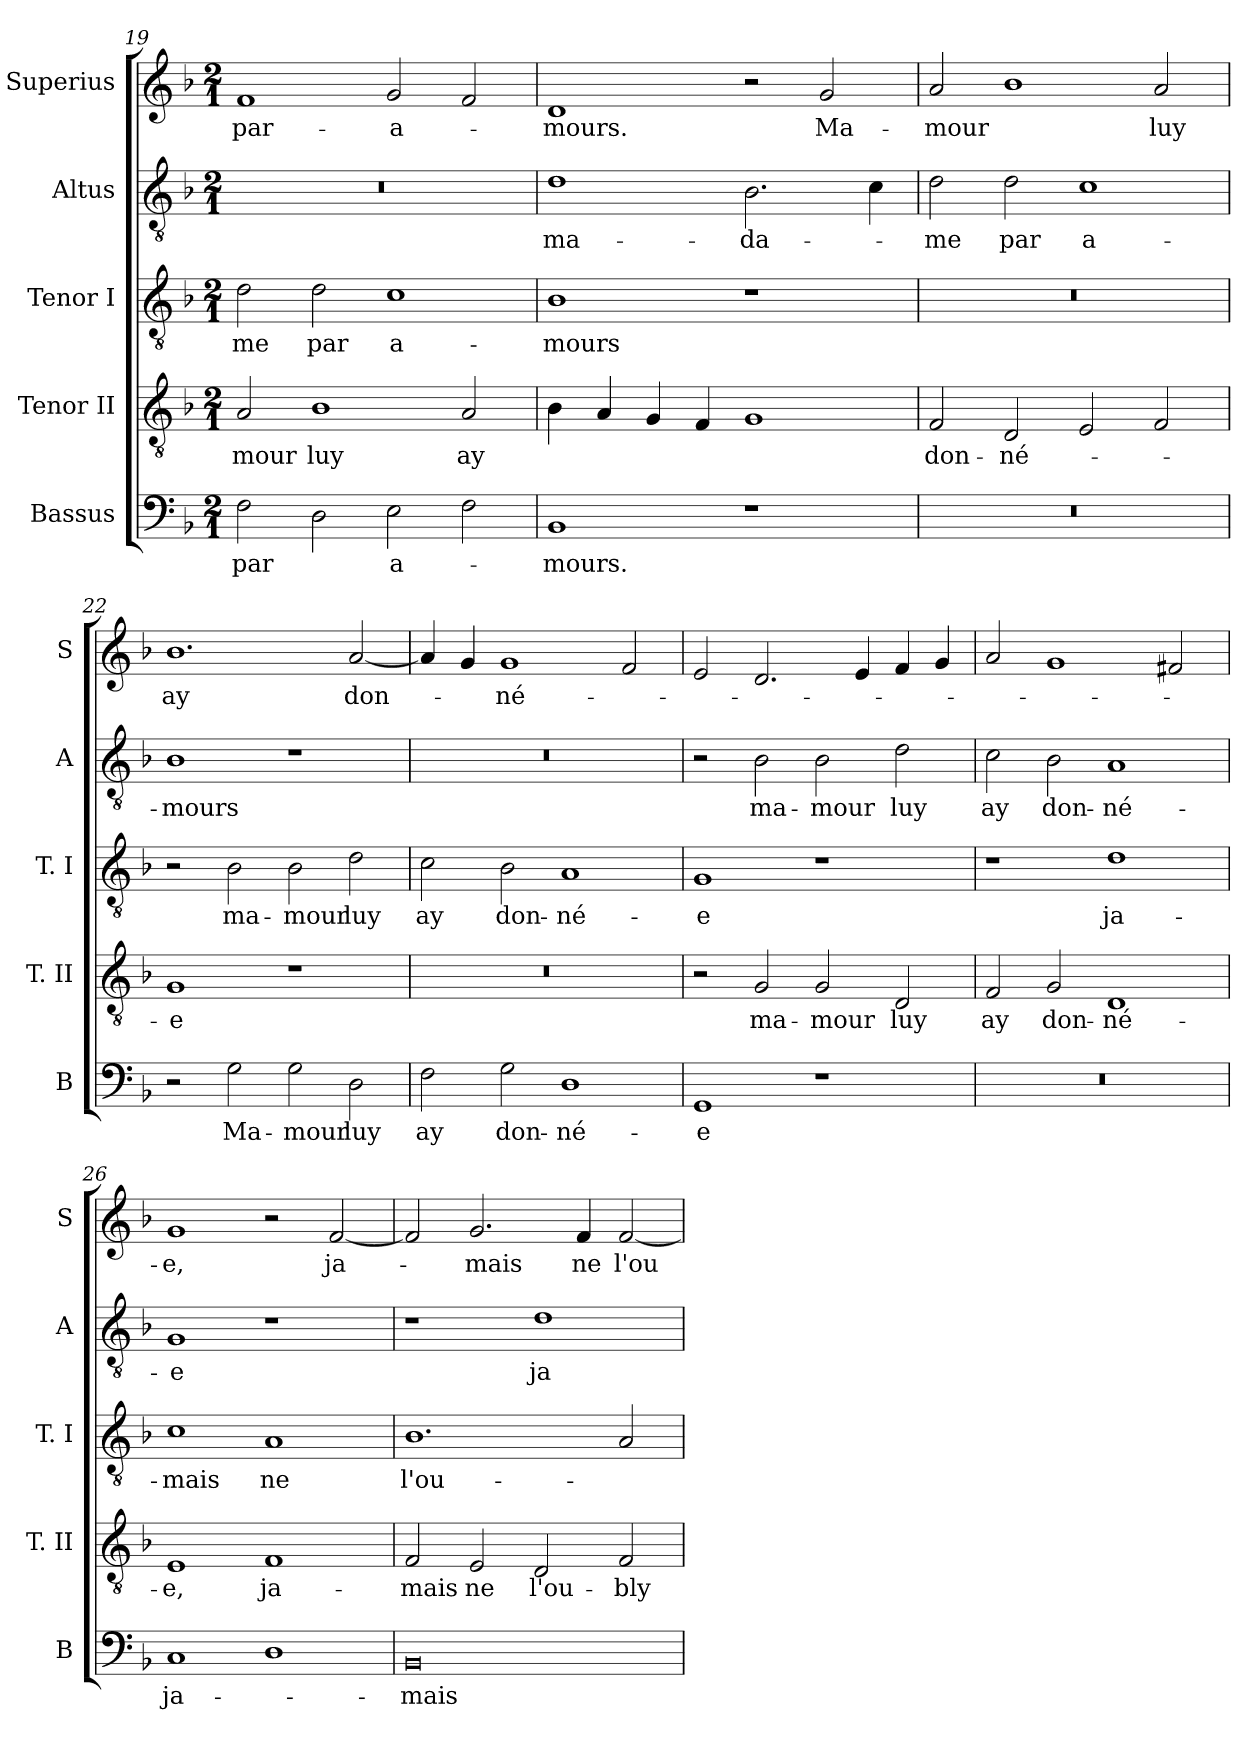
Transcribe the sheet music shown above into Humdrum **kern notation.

**kern	**text	**kern	**text	**kern	**text	**kern	**text	**kern	**text
*part5	*part5	*part4	*part4	*part3	*part3	*part2	*part2	*part1	*part1
*staff5	*staff5	*staff4	*staff4	*staff3	*staff3	*staff2	*staff2	*staff1	*staff1
*I"Bassus	*	*I"Tenor II	*	*I"Tenor I	*	*I"Altus	*	*I"Superius	*
*I'B	*	*I'T. II	*	*I'T. I	*	*I'A	*	*I'S	*
*clefF4	*	*clefGv2	*	*clefGv2	*	*clefGv2	*	*clefG2	*
*k[b-]	*	*k[b-]	*	*k[b-]	*	*k[b-]	*	*k[b-]	*
*F:	*	*F:	*	*F:	*	*F:	*	*F:	*
*M2/1	*	*M2/1	*	*M2/1	*	*M2/1	*	*M2/1	*
=19	=19	=19	=19	=19	=19	=19	=19	=19	=19
2F	par	2A	-mour	2d	-me	0r	.	1f	par-
2D	.	1B-	luy	2d	par	.	.	.	.
2E	a-	.	.	1c	a-	.	.	2g	-a-
2F	.	2A	ay	.	.	.	.	2f	.
=20	=20	=20	=20	=20	=20	=20	=20	=20	=20
1BB-	-mours.	4B-	.	1B-	-mours	1d	ma-	1d	-mours.
.	.	4A	.	.	.	.	.	.	.
.	.	4G	.	.	.	.	.	.	.
.	.	4F	.	.	.	.	.	.	.
1r	.	1G	.	1r	.	2.B-	-da-	2r	.
.	.	.	.	.	.	.	.	2g	Ma-
.	.	.	.	.	.	4c	.	.	.
=21	=21	=21	=21	=21	=21	=21	=21	=21	=21
0r	.	2F	don-	0r	.	2d	-me	2a	-mour
.	.	2D	-né-	.	.	2d	par	1b-	.
.	.	2E	.	.	.	1c	a-	.	.
.	.	2F	.	.	.	.	.	2a	luy
=22	=22	=22	=22	=22	=22	=22	=22	=22	=22
2r	.	1G	-e	2r	.	1B-	-mours	1.b-	ay
2G	Ma-	.	.	2B-	ma-	.	.	.	.
2G	-mour	1r	.	2B-	-mour	1r	.	.	.
2D	luy	.	.	2d	luy	.	.	[2a	don-
=23	=23	=23	=23	=23	=23	=23	=23	=23	=23
2F	ay	0r	.	2c	ay	0r	.	4a]	.
.	.	.	.	.	.	.	.	4g	.
2G	don-	.	.	2B-	don-	.	.	1g	-né-
1D	-né-	.	.	1A	-né-	.	.	.	.
.	.	.	.	.	.	.	.	2f	.
=24	=24	=24	=24	=24	=24	=24	=24	=24	=24
1GG	-e	2r	.	1G	-e	2r	.	2e	.
.	.	2G	ma-	.	.	2B-	ma-	2.d	.
1r	.	2G	-mour	1r	.	2B-	-mour	.	.
.	.	.	.	.	.	.	.	4e	.
.	.	2D	luy	.	.	2d	luy	4f	.
.	.	.	.	.	.	.	.	4g	.
=25	=25	=25	=25	=25	=25	=25	=25	=25	=25
0r	.	2F	ay	1r	.	2c	ay	2a	.
.	.	2G	don-	.	.	2B-	don-	1g	.
.	.	1D	-né-	1d	ja-	1A	-né-	.	.
.	.	.	.	.	.	.	.	2f#X	.
=26	=26	=26	=26	=26	=26	=26	=26	=26	=26
1C	ja-	1E	-e,	1c	-mais	1G	-e	1g	-e,
1D	.	1F	ja-	1A	ne	1r	.	2r	.
.	.	.	.	.	.	.	.	[2f	ja-
=27	=27	=27	=27	=27	=27	=27	=27	=27	=27
0BB-	-mais	2F	-mais	1.B-	l'ou-	1r	.	2f]	.
.	.	2E	ne	.	.	.	.	2.g	-mais
.	.	2D	l'ou-	.	.	1d	ja-	.	.
.	.	.	.	.	.	.	.	4f	ne
.	.	2F	-bly-	2A	.	.	.	[2f	l'ou-
=	=	=	=	=	=	=	=	=	=
*-	*-	*-	*-	*-	*-	*-	*-	*-	*-
